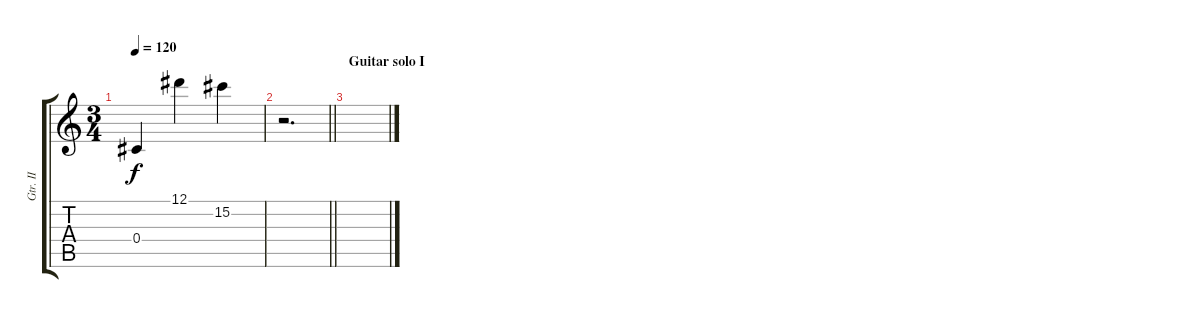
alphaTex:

\track ("Gtr. II" "Gtr. II") {instrument acousticguitarsteel}
\staff {score tabs}
\tuning (Eb4 Bb3 Gb3 Db3 Ab2 Eb2) {hide}
\ts (3 4)
\tempo 120
\clef g2
\ks c
0.4.4{dy f} 12.1.4 15.2.4 |
\barLineRight lightlight
r.2{d} |
\section ("" "Guitar solo I")
